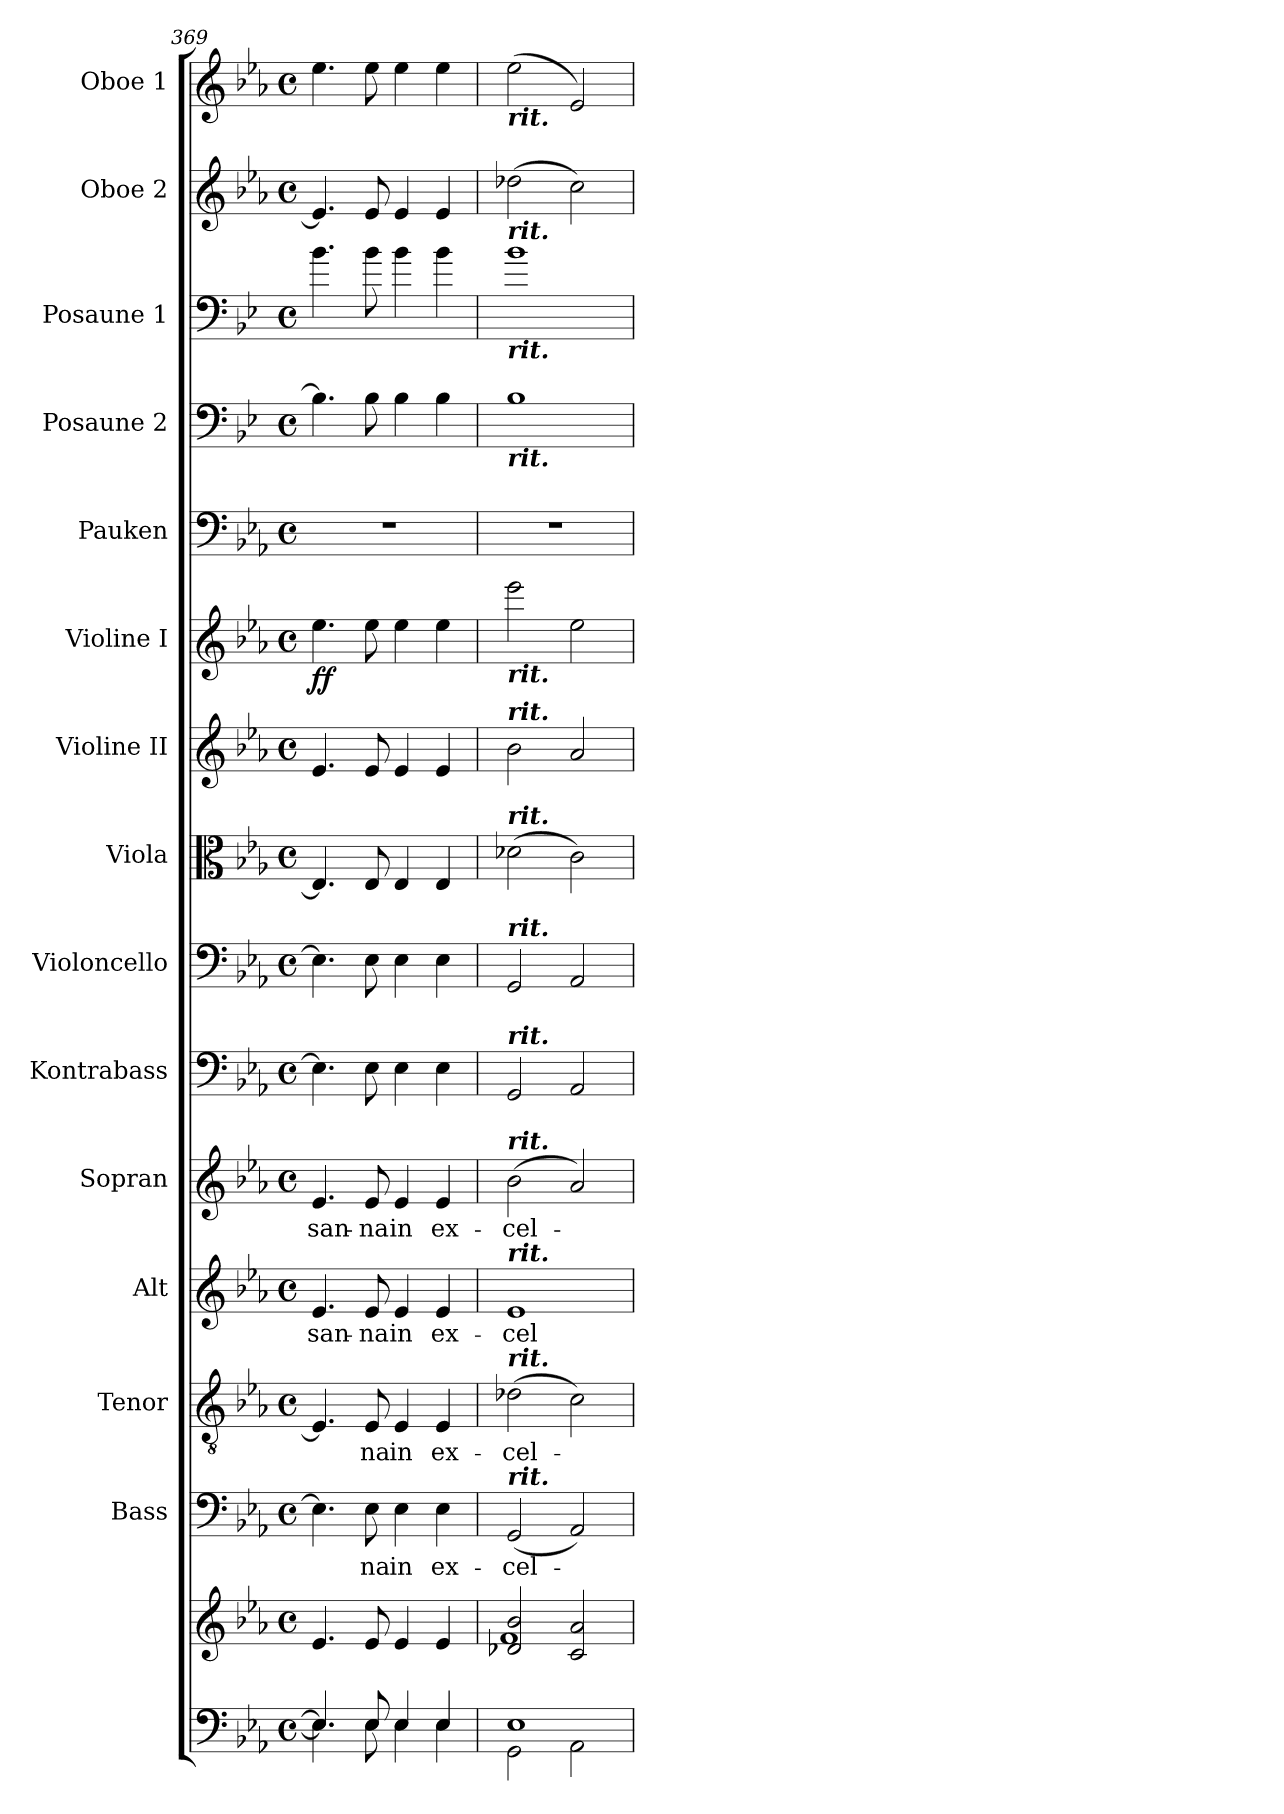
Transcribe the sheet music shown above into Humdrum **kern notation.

**kern	**kern	**kern	**text	**kern	**text	**kern	**text	**kern	**text	**kern	**kern	**kern	**kern	**kern	**dynam	**kern	**kern	**kern	**kern	**kern
*part15	*part15	*part14	*part14	*part13	*part13	*part12	*part12	*part11	*part11	*part10	*part9	*part8	*part7	*part6	*part6	*part5	*part4	*part3	*part2	*part1
*staff16	*staff15	*staff14	*staff14	*staff13	*staff13	*staff12	*staff12	*staff11	*staff11	*staff10	*staff9	*staff8	*staff7	*staff6	*staff6	*staff5	*staff4	*staff3	*staff2	*staff1
*	*	*I"Bass	*	*I"Tenor	*	*I"Alt	*	*I"Sopran	*	*I"Kontrabass	*I"Violoncello	*I"Viola	*I"Violine II	*I"Violine I	*	*I"Pauken	*I"Posaune 2	*I"Posaune 1	*I"Oboe 2	*I"Oboe 1
*	*	*I'B.	*	*I'T.	*	*I'A.	*	*I'S.	*	*I'Kb.	*I'Vc.	*I'Vla.	*I'Vl. II	*I'Vl. I	*	*I'Pk.	*I'Pos. 2	*I'Pos. 1	*I'Ob. 2	*I'Ob. 1
*clefF4	*clefG2	*clefF4	*	*clefGv2	*	*clefG2	*	*clefG2	*	*clefF4	*clefF4	*clefC3	*clefG2	*clefG2	*	*clefF4	*clefF4	*clefF4	*clefG2	*clefG2
*	*	*	*	*	*	*	*	*	*	*ITrd7c12	*	*	*	*	*	*	*ITrd4c7	*ITrd4c7	*	*
*k[b-e-a-]	*k[b-e-a-]	*k[b-e-a-]	*	*k[b-e-a-]	*	*k[b-e-a-]	*	*k[b-e-a-]	*	*k[b-e-a-]	*k[b-e-a-]	*k[b-e-a-]	*k[b-e-a-]	*k[b-e-a-]	*	*k[b-e-a-]	*k[b-e-a-]	*k[b-e-a-]	*k[b-e-a-]	*k[b-e-a-]
*E-:	*E-:	*E-:	*	*E-:	*	*E-:	*	*E-:	*	*E-:	*E-:	*E-:	*E-:	*E-:	*	*E-:	*E-:	*E-:	*E-:	*E-:
*M4/4	*M4/4	*M4/4	*	*M4/4	*	*M4/4	*	*M4/4	*	*M4/4	*M4/4	*M4/4	*M4/4	*M4/4	*	*M4/4	*M4/4	*M4/4	*M4/4	*M4/4
*met(c)	*met(c)	*met(c)	*	*met(c)	*	*met(c)	*	*met(c)	*	*met(c)	*met(c)	*met(c)	*met(c)	*met(c)	*	*met(c)	*met(c)	*met(c)	*met(c)	*met(c)
=369	=369	=369	=369	=369	=369	=369	=369	=369	=369	=369	=369	=369	=369	=369	=369	=369	=369	=369	=369	=369
*^	*	*	*	*	*	*	*	*	*	*	*	*	*	*	*	*	*	*	*	*
!	!	!	!	!	!	!	!	!LO:LY:b	!	!LO:LY:b	!	!	!	!	!	!LO:DY:b	!	!	!	!	!
4.E-/]	4.E-\]	4.e-/	4.E-\]	.	4.E-/]	.	4.e-/	-san-	4.e-/	-san-	4.EE-\]	4.E-\]	4.E-/]	4.e-/	4.ee-\	ff	1r	4.E-\]	4.e-\	4.e-/]	4.ee-\
!	!	!	!	!LO:LY:b	!	!LO:LY:b	!	!LO:LY:b	!	!LO:LY:b	!	!	!	!	!	!	!	!	!	!	!
8E-/	8E-\	8e-/	8E-\	-na	8E-/	-na	8e-/	-na	8e-/	-na	8EE-\	8E-\	8E-/	8e-/	8ee-\	.	.	8E-\	8e-\	8e-/	8ee-\
!	!	!	!	!LO:LY:b	!	!LO:LY:b	!	!LO:LY:b	!	!LO:LY:b	!	!	!	!	!	!	!	!	!	!	!
4E-/	4E-\	4e-/	4E-\	in	4E-/	in	4e-/	in	4e-/	in	4EE-\	4E-\	4E-/	4e-/	4ee-\	.	.	4E-\	4e-\	4e-/	4ee-\
!	!	!	!	!LO:LY:b	!	!LO:LY:b	!	!LO:LY:b	!	!LO:LY:b	!	!	!	!	!	!	!	!	!	!	!
4E-/	4E-\	4e-/	4E-\	ex-	4E-/	ex-	4e-/	ex-	4e-/	ex-	4EE-\	4E-\	4E-/	4e-/	4ee-\	.	.	4E-\	4e-\	4e-/	4ee-\
=370	=370	=370	=370	=370	=370	=370	=370	=370	=370	=370	=370	=370	=370	=370	=370	=370	=370	=370	=370	=370	=370
*	*	*^	*	*	*	*	*	*	*	*	*	*	*	*	*	*	*	*	*	*	*
!	!	!	!	!	!	!	!	!	!	!	!	!	!	!	!	!	!	!	!	!	!	!LO:TX:b:Bi:t=rit.
!	!	!	!	!	!	!	!	!	!	!	!	!	!	!	!	!	!	!	!	!	!LO:TX:b:Bi:t=rit.	!
!	!	!	!	!	!	!	!	!	!	!	!	!	!	!	!	!	!	!	!	!LO:TX:b:Bi:t=rit.	!	!
!	!	!	!	!	!	!	!	!	!	!	!	!	!	!	!	!	!	!	!LO:TX:b:Bi:t=rit.	!	!	!
!	!	!	!	!	!	!	!	!	!	!	!	!	!	!	!	!LO:TX:b:Bi:t=rit.	!	!	!	!	!	!
!	!	!	!	!	!	!	!	!	!	!	!	!	!	!	!LO:TX:a:Bi:t=rit.	!	!	!	!	!	!	!
!	!	!	!	!	!	!	!	!	!	!	!	!	!	!LO:TX:a:Bi:t=rit.	!	!	!	!	!	!	!	!
!	!	!	!	!	!	!	!	!	!	!	!	!	!LO:TX:a:Bi:t=rit.	!	!	!	!	!	!	!	!	!
!	!	!	!	!	!	!	!	!	!	!	!	!LO:TX:a:Bi:t=rit.	!	!	!	!	!	!	!	!	!	!
!	!	!	!	!	!	!	!	!	!	!LO:TX:a:Bi:t=rit.	!	!	!	!	!	!	!	!	!	!	!	!
!	!	!	!	!	!	!	!	!LO:TX:a:Bi:t=rit.	!	!	!	!	!	!	!	!	!	!	!	!	!	!
!	!	!	!	!	!	!LO:TX:a:Bi:t=rit.	!	!	!	!	!	!	!	!	!	!	!	!	!	!	!	!
!	!	!	!	!LO:TX:a:Bi:t=rit.	!	!	!	!	!	!	!	!	!	!	!	!	!	!	!	!	!	!
!	!	!	!	!	!LO:LY:b	!	!LO:LY:b	!	!LO:LY:b	!	!LO:LY:b	!	!	!	!	!	!	!	!	!	!	!
1E-	2GG\	2d-X/ 2b-/	1f	(<2GG/	-cel-	(>2d-X\	-cel-	1e-	-cel-	(>2b-\	-cel-	2GGG/	2GG/	(>2d-X\	2b-\	2eee-\	.	1r	1E-	1e-	(>2dd-X\	(>2ee-\
.	2AA-\	2c/ 2a-/	.	2AA-/)	.	2c\)	.	.	.	2a-/)	.	2AAA-/	2AA-/	2c\)	2a-/	2ee-\	.	.	.	.	2cc\)	2e-/)
*v	*v	*	*	*	*	*	*	*	*	*	*	*	*	*	*	*	*	*	*	*	*	*
*	*v	*v	*	*	*	*	*	*	*	*	*	*	*	*	*	*	*	*	*	*	*
=	=	=	=	=	=	=	=	=	=	=	=	=	=	=	=	=	=	=	=	=
*-	*-	*-	*-	*-	*-	*-	*-	*-	*-	*-	*-	*-	*-	*-	*-	*-	*-	*-	*-	*-
